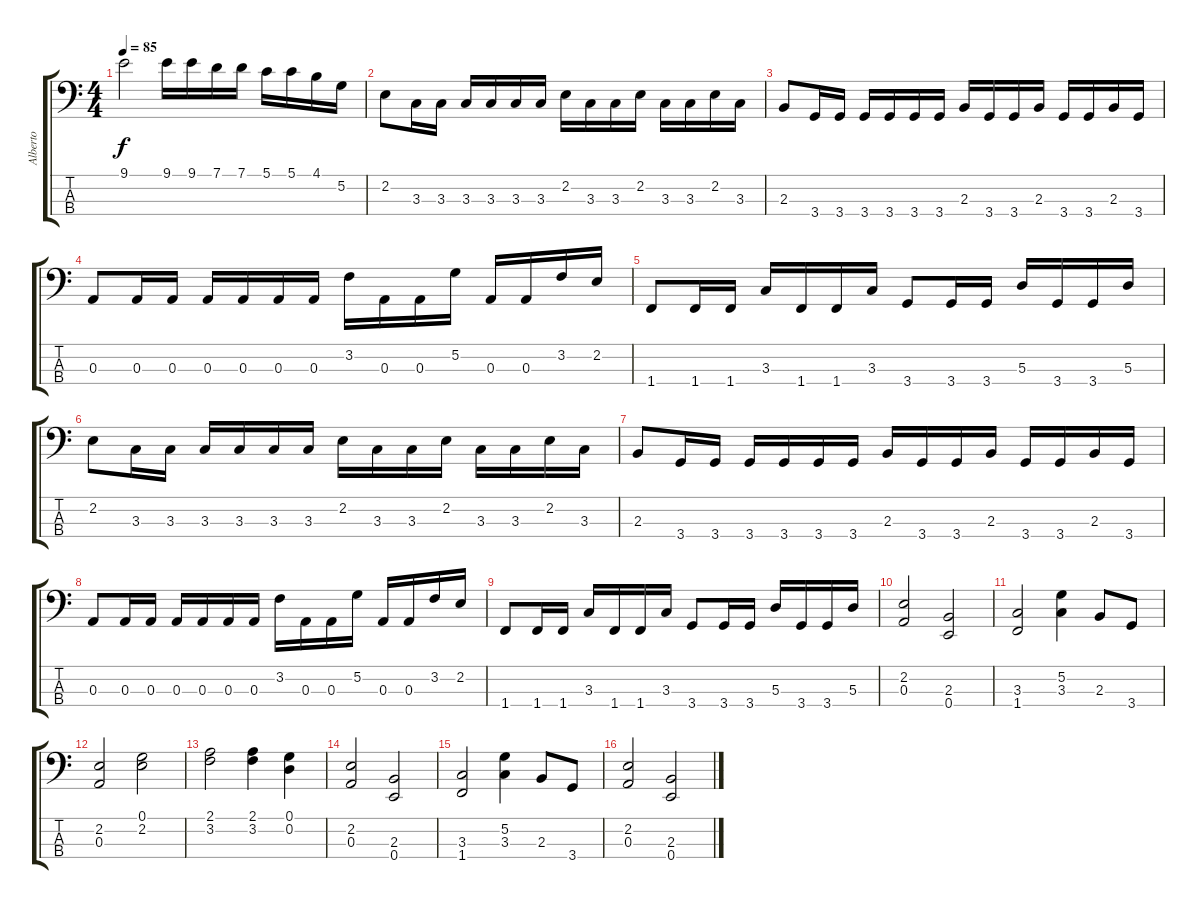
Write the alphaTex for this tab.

\track ("Alberto" "Alberto") {instrument electricbasspick}
\staff {score tabs}
\tuning (G2 D2 A1 E1) {hide}
\ts (4 4)
\tempo 85
\clef f4
\ks c
9.1.2{dy f} 9.1.16 9.1.16 7.1.16 7.1.16 5.1.16 5.1.16 4.1.16 5.2.16 |
2.2.8 3.3.16 3.3.16 3.3.16 3.3.16 3.3.16 3.3.16 2.2.16 3.3.16 3.3.16 2.2.16 3.3.16 3.3.16 2.2.16 3.3.16 |
2.3.8 3.4.16 3.4.16 3.4.16 3.4.16 3.4.16 3.4.16 2.3.16 3.4.16 3.4.16 2.3.16 3.4.16 3.4.16 2.3.16 3.4.16 |
0.3.8 0.3.16 0.3.16 0.3.16 0.3.16 0.3.16 0.3.16 3.2.16 0.3.16 0.3.16 5.2.16 0.3.16 0.3.16 3.2.16 2.2.16 |
1.4.8 1.4.16 1.4.16 3.3.16 1.4.16 1.4.16 3.3.16 3.4.8 3.4.16 3.4.16 5.3.16 3.4.16 3.4.16 5.3.16 |
2.2.8 3.3.16 3.3.16 3.3.16 3.3.16 3.3.16 3.3.16 2.2.16 3.3.16 3.3.16 2.2.16 3.3.16 3.3.16 2.2.16 3.3.16 |
2.3.8 3.4.16 3.4.16 3.4.16 3.4.16 3.4.16 3.4.16 2.3.16 3.4.16 3.4.16 2.3.16 3.4.16 3.4.16 2.3.16 3.4.16 |
0.3.8 0.3.16 0.3.16 0.3.16 0.3.16 0.3.16 0.3.16 3.2.16 0.3.16 0.3.16 5.2.16 0.3.16 0.3.16 3.2.16 2.2.16 |
1.4.8 1.4.16 1.4.16 3.3.16 1.4.16 1.4.16 3.3.16 3.4.8 3.4.16 3.4.16 5.3.16 3.4.16 3.4.16 5.3.16 |
(2.2 0.3).2 (2.3 0.4).2 |
(3.3 1.4).2 (5.2 3.3).4 2.3.8 3.4.8 |
(2.2 0.3).2 (0.1 2.2).2 |
(2.1 3.2).2 (2.1 3.2).4 (0.1 0.2).4 |
(2.2 0.3).2 (2.3 0.4).2 |
(3.3 1.4).2 (5.2 3.3).4 2.3.8 3.4.8 |
(2.2 0.3).2 (2.3 0.4).2
